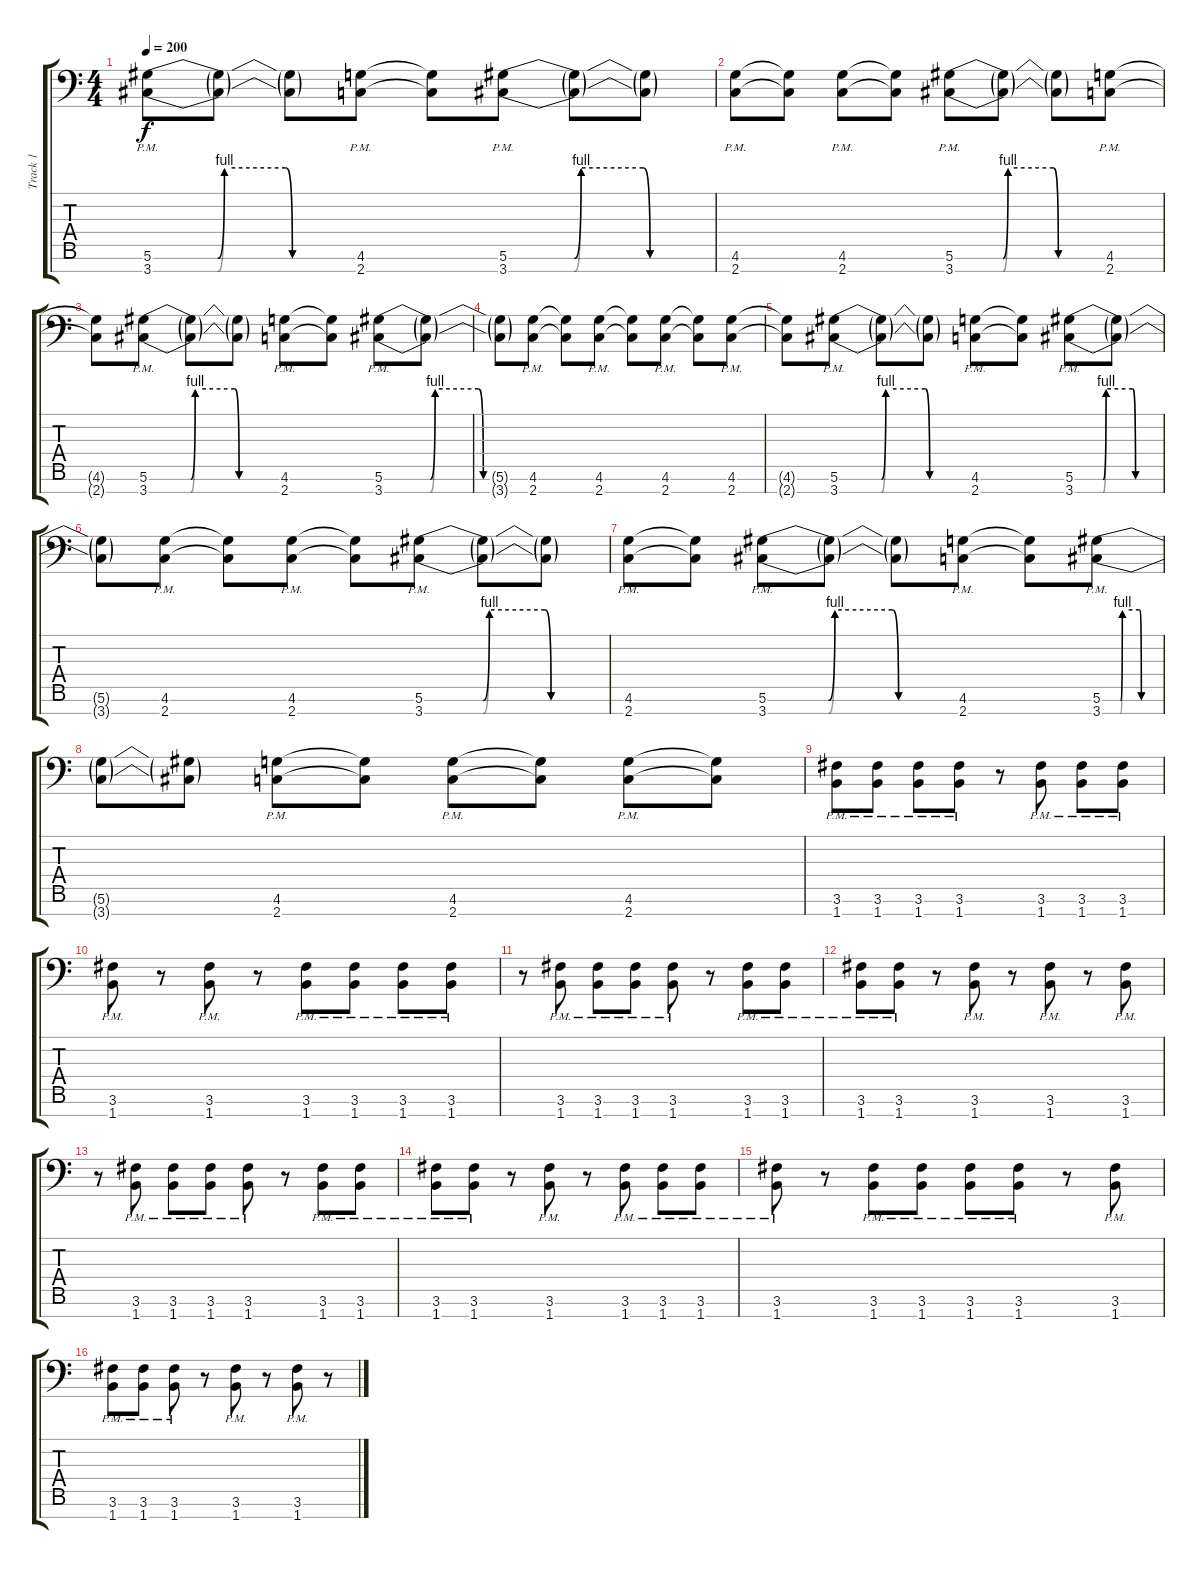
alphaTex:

\track ("Track 1" "Track 1") {instrument overdrivenguitar}
\staff {score tabs}
\tuning (Eb4 Bb3 Gb3 Db3 Ab2 Eb2 Bb1) {hide}
\ts (4 4)
\tempo 200
\clef f4
\ks c
(5.6{be (custom 0 0 19 0 21 4 39 4 41 0 60 0) pm} 3.7{be (custom 0 0 19 0 21 4 39 4 41 0 60 0) pm}).8{dy f} (5.6{t} 3.7{t}).8 (5.6{t} 3.7{t}).8 (4.6{pm} 2.7{pm}).8 (4.6{t} 2.7{t}).8 (5.6{be (custom 0 0 19 0 21 4 39 4 41 0 60 0) pm} 3.7{be (custom 0 0 19 0 21 4 39 4 41 0 60 0) pm}).8 (5.6{t} 3.7{t}).8 (5.6{t} 3.7{t}).8 |
(4.6{pm} 2.7{pm}).8 (4.6{t} 2.7{t}).8 (4.6{pm} 2.7{pm}).8 (4.6{t} 2.7{t}).8 (5.6{be (custom 0 0 19 0 21 4 39 4 41 0 60 0) pm} 3.7{be (custom 0 0 19 0 21 4 39 4 41 0 60 0) pm}).8 (5.6{t} 3.7{t}).8 (5.6{t} 3.7{t}).8 (4.6{pm} 2.7{pm}).8 |
(4.6{t} 2.7{t}).8 (5.6{be (custom 0 0 19 0 21 4 39 4 41 0 60 0) pm} 3.7{be (custom 0 0 19 0 21 4 39 4 41 0 60 0) pm}).8 (5.6{t} 3.7{t}).8 (5.6{t} 3.7{t}).8 (4.6{pm} 2.7{pm}).8 (4.6{t} 2.7{t}).8 (5.6{be (custom 0 0 19 0 21 4 39 4 41 0 60 0) pm} 3.7{be (custom 0 0 19 0 21 4 39 4 41 0 60 0) pm}).8 (5.6{t} 3.7{t}).8 |
(5.6{t} 3.7{t}).8 (4.6{pm} 2.7{pm}).8 (4.6{t} 2.7{t}).8 (4.6{pm} 2.7{pm}).8 (4.6{t} 2.7{t}).8 (4.6{pm} 2.7{pm}).8 (4.6{t} 2.7{t}).8 (4.6{pm} 2.7{pm}).8 |
(4.6{t} 2.7{t}).8 (5.6{be (custom 0 0 19 0 21 4 39 4 41 0 60 0) pm} 3.7{be (custom 0 0 19 0 21 4 39 4 41 0 60 0) pm}).8 (5.6{t} 3.7{t}).8 (5.6{t} 3.7{t}).8 (4.6{pm} 2.7{pm}).8 (4.6{t} 2.7{t}).8 (5.6{be (custom 0 0 19 0 21 4 39 4 41 0 60 0) pm} 3.7{be (custom 0 0 19 0 21 4 39 4 41 0 60 0) pm}).8 (5.6{t} 3.7{t}).8 |
(5.6{t} 3.7{t}).8 (4.6{pm} 2.7{pm}).8 (4.6{t} 2.7{t}).8 (4.6{pm} 2.7{pm}).8 (4.6{t} 2.7{t}).8 (5.6{be (custom 0 0 19 0 21 4 39 4 41 0 60 0) pm} 3.7{be (custom 0 0 19 0 21 4 39 4 41 0 60 0) pm}).8 (5.6{t} 3.7{t}).8 (5.6{t} 3.7{t}).8 |
(4.6{pm} 2.7{pm}).8 (4.6{t} 2.7{t}).8 (5.6{be (custom 0 0 19 0 21 4 39 4 41 0 60 0) pm} 3.7{be (custom 0 0 19 0 21 4 39 4 41 0 60 0) pm}).8 (5.6{t} 3.7{t}).8 (5.6{t} 3.7{t}).8 (4.6{pm} 2.7{pm}).8 (4.6{t} 2.7{t}).8 (5.6{be (custom 0 0 19 0 21 4 39 4 41 0 60 0) pm} 3.7{be (custom 0 0 19 0 21 4 39 4 41 0 60 0) pm}).8 |
(5.6{t} 3.7{t}).8 (5.6{t} 3.7{t}).8 (4.6{pm} 2.7{pm}).8 (4.6{t} 2.7{t}).8 (4.6{pm} 2.7{pm}).8 (4.6{t} 2.7{t}).8 (4.6{pm} 2.7{pm}).8 (4.6{t} 2.7{t}).8 |
(3.6{pm} 1.7{pm}).8 (3.6{pm} 1.7{pm}).8 (3.6{pm} 1.7{pm}).8 (3.6{pm} 1.7{pm}).8 r.8 (3.6{pm} 1.7{pm}).8 (3.6{pm} 1.7{pm}).8 (3.6{pm} 1.7{pm}).8 |
(3.6{pm} 1.7{pm}).8 r.8 (3.6{pm} 1.7{pm}).8 r.8 (3.6{pm} 1.7{pm}).8 (3.6{pm} 1.7{pm}).8 (3.6{pm} 1.7{pm}).8 (3.6{pm} 1.7{pm}).8 |
r.8 (3.6{pm} 1.7{pm}).8 (3.6{pm} 1.7{pm}).8 (3.6{pm} 1.7{pm}).8 (3.6{pm} 1.7{pm}).8 r.8 (3.6{pm} 1.7{pm}).8 (3.6{pm} 1.7{pm}).8 |
(3.6{pm} 1.7{pm}).8 (3.6{pm} 1.7{pm}).8 r.8 (3.6{pm} 1.7{pm}).8 r.8 (3.6{pm} 1.7{pm}).8 r.8 (3.6{pm} 1.7{pm}).8 |
r.8 (3.6{pm} 1.7{pm}).8 (3.6{pm} 1.7{pm}).8 (3.6{pm} 1.7{pm}).8 (3.6{pm} 1.7{pm}).8 r.8 (3.6{pm} 1.7{pm}).8 (3.6{pm} 1.7{pm}).8 |
(3.6{pm} 1.7{pm}).8 (3.6{pm} 1.7{pm}).8 r.8 (3.6{pm} 1.7{pm}).8 r.8 (3.6{pm} 1.7{pm}).8 (3.6{pm} 1.7{pm}).8 (3.6{pm} 1.7{pm}).8 |
(3.6{pm} 1.7{pm}).8 r.8 (3.6{pm} 1.7{pm}).8 (3.6{pm} 1.7{pm}).8 (3.6{pm} 1.7{pm}).8 (3.6{pm} 1.7{pm}).8 r.8 (3.6{pm} 1.7{pm}).8 |
(3.6{pm} 1.7{pm}).8 (3.6{pm} 1.7{pm}).8 (3.6{pm} 1.7{pm}).8 r.8 (3.6{pm} 1.7{pm}).8 r.8 (3.6{pm} 1.7{pm}).8 r.8
